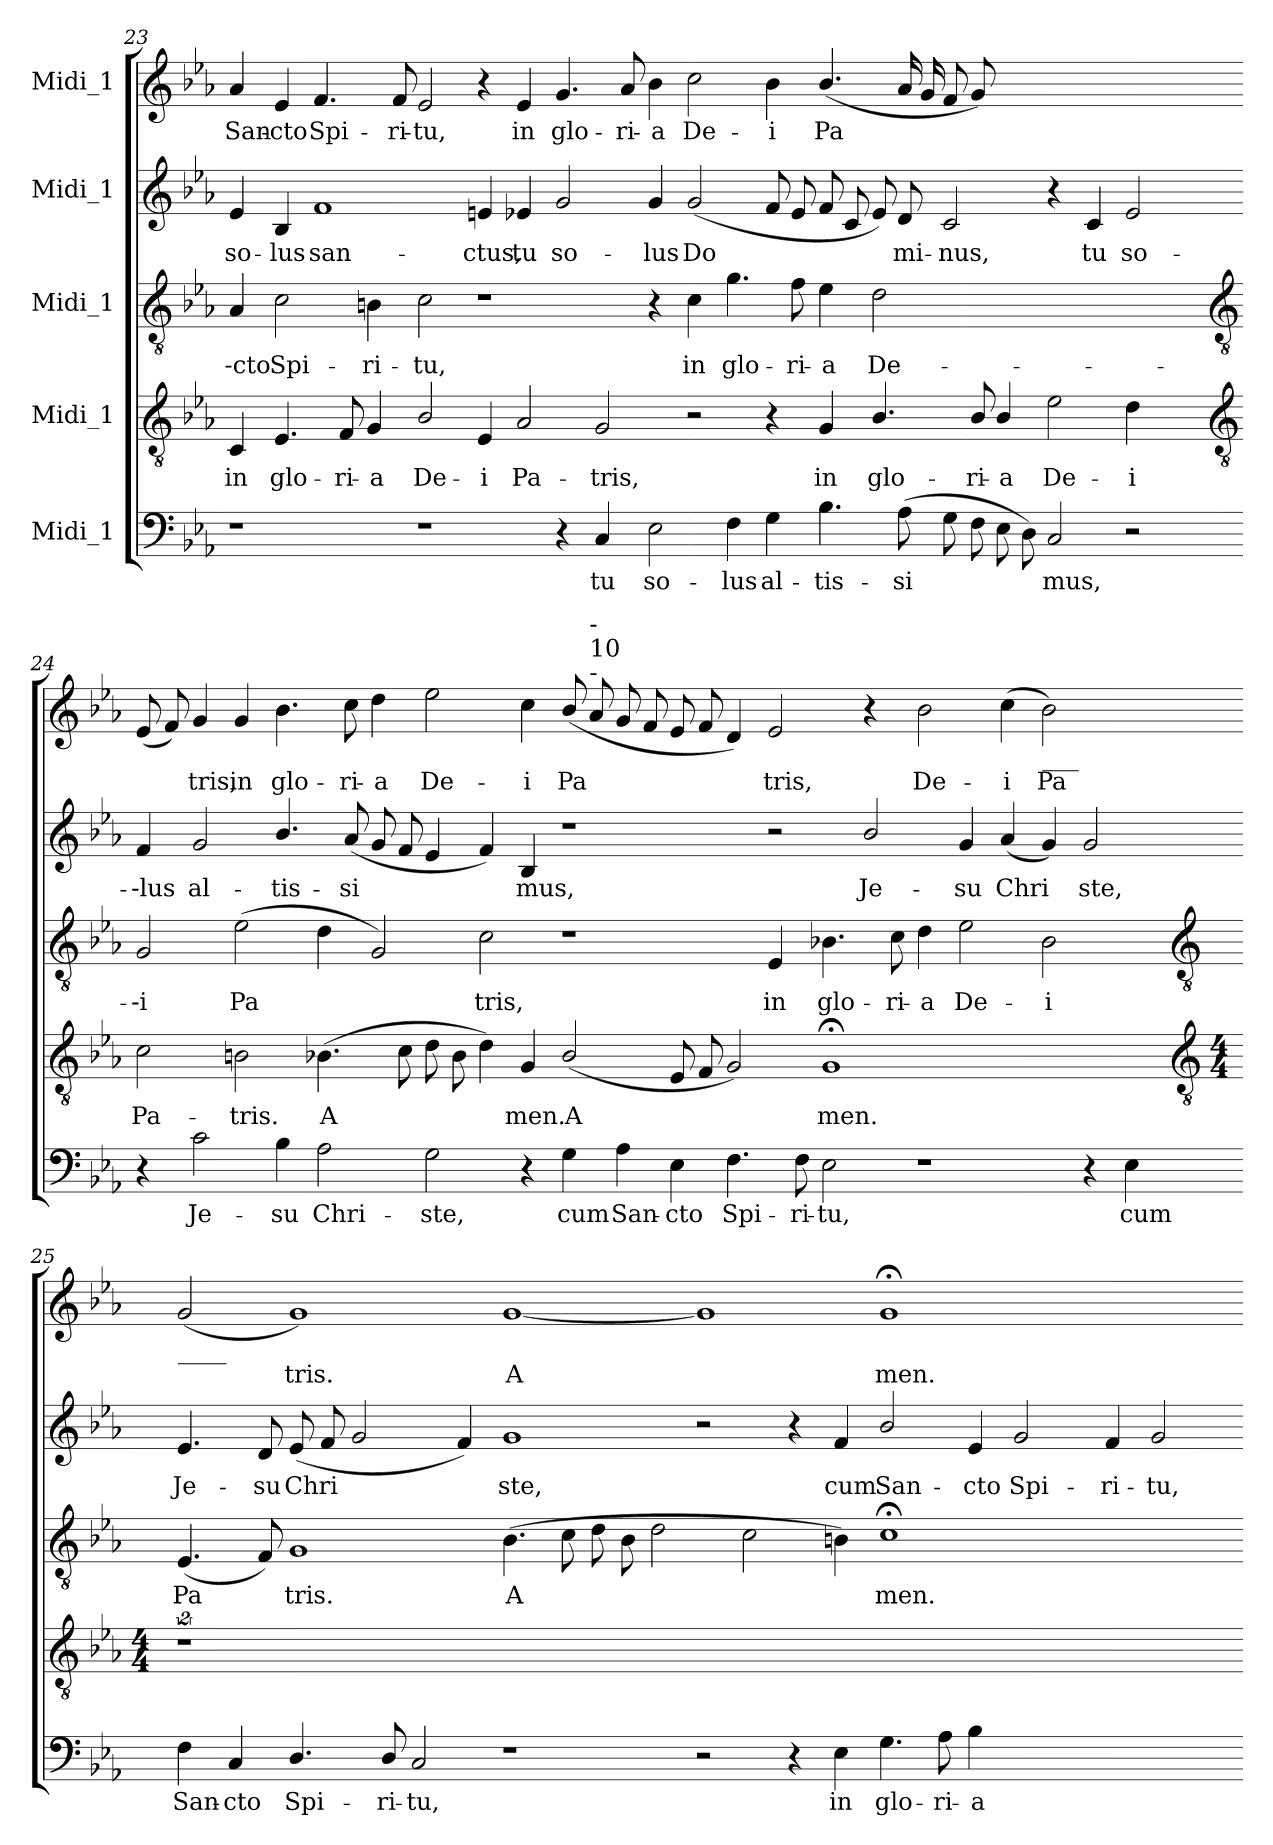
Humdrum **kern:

**kern	**text	**kern	**text	**kern	**text	**kern	**text	**kern	**text
*part5	*part5	*part4	*part4	*part3	*part3	*part2	*part2	*part1	*part1
*staff5	*staff5	*staff4	*staff4	*staff3	*staff3	*staff2	*staff2	*staff1	*staff1
*I"Midi_1	*	*I"Midi_1	*	*I"Midi_1	*	*I"Midi_1	*	*I"Midi_1	*
!!LO:LB:g=z
*clefF4	*	*clefGv2	*	*clefGv2	*	*clefG2	*	*clefG2	*
*k[b-e-a-]	*	*k[b-e-a-]	*	*k[b-e-a-]	*	*k[b-e-a-]	*	*k[b-e-a-]	*
*E-:	*	*E-:	*	*E-:	*	*E-:	*	*E-:	*
=23	=23	=23	=23	=23	=23	=23	=23	=23	=23
!	!	!	!LO:LY:b	!	!LO:LY:b	!	!LO:LY:b	!	!LO:LY:b
1r	.	4C	in	4A-	--cto	4e-	so-	4a-	San-
!	!	!	!LO:LY:b	!	!LO:LY:b	!	!LO:LY:b	!	!LO:LY:b
.	.	4.E-	glo-	2c	Spi-	4B-	-lus	4e-	-cto
!	!	!	!	!	!	!	!LO:LY:b	!	!LO:LY:b
.	.	.	.	.	.	1f	san-	4.f	Spi-
!	!	!	!LO:LY:b	!	!	!	!	!	!
.	.	8F	-ri-	.	.	.	.	.	.
!	!	!	!LO:LY:b	!	!LO:LY:b	!	!	!	!
.	.	4G	-a	4Bn	-ri-	.	.	.	.
!	!	!	!	!	!	!	!	!	!LO:LY:b
.	.	.	.	.	.	.	.	8f	-ri-
!	!	!	!LO:LY:b	!	!LO:LY:b	!	!	!	!LO:LY:b
1r	.	2B-/	De-	2c	-tu,	.	.	2e-	-tu,
!	!	!	!LO:LY:b	!	!	!	!LO:LY:b	!	!
.	.	4E-/	-i	1r	.	4en	-ctus,	4r	.
!	!	!	!LO:LY:b	!	!	!	!LO:LY:b	!	!LO:LY:b
.	.	2A-/	Pa-	.	.	4e-X	tu	4e-	in
!	!	!	!	!	!	!	!LO:LY:b	!	!LO:LY:b
4r	.	.	.	.	.	2g	so-	4.g	glo-
!	!LO:LY:b	!	!LO:LY:b	!	!	!	!	!	!
4C	tu	2G/	-tris,	.	.	.	.	.	.
!	!	!	!	!	!	!	!	!	!LO:LY:b
.	.	.	.	.	.	.	.	8a-	-ri-
!	!LO:LY:b	!	!	!	!	!	!LO:LY:b	!	!LO:LY:b
2E-	so-	.	.	4r	.	4g	-lus	4b-	-a
!	!	!	!	!	!LO:LY:b	!	!LO:LY:b	!	!LO:LY:b
.	.	2r	.	4c	in	(<2g	Do	2cc	De-
!	!LO:LY:b	!	!	!	!LO:LY:b	!	!	!	!
4F	-lus	.	.	4.g	glo-	.	.	.	.
!	!LO:LY:b	!	!	!	!	!	!	!	!LO:LY:b
4G	al-	4r	.	.	.	8f	.	4b-	-i
!	!	!	!	!	!LO:LY:b	!	!	!	!
.	.	.	.	8f	-ri-	8e-	.	.	.
!	!LO:LY:b	!	!LO:LY:b	!	!LO:LY:b	!	!	!	!LO:LY:b
4.B-	-tis-	4G/	in	4e-	-a	8f	.	(<4.b-/	Pa
.	.	.	.	.	.	8c	.	.	.
!	!	!	!LO:LY:b	!	!LO:LY:b	!	!	!	!
.	.	4.B-/	glo-	2d	De-	8e-)	.	.	.
!	!LO:LY:b	!	!	!	!	!	!LO:LY:b	!	!
(>8A-	-si	.	.	.	.	8d	mi-	16a-	.
.	.	.	.	.	.	.	.	16g	.
!	!	!	!	!	!	!	!LO:LY:b	!	!
8G	.	.	.	.	.	2c	-nus,	8f	.
!	!	!	!LO:LY:b	!	!	!	!	!	!
8F	.	8B-/	-ri-	.	.	.	.	8g)	.
!	!	!	!LO:LY:b	!	!	!	!	!	!
8E-	.	4B-/	-a	1ryy	.	.	.	1ryy	.
8D)	.	.	.	.	.	.	.	.	.
!	!LO:LY:b	!	!LO:LY:b	!	!	!	!	!	!
2C	mus,	2e-	De-	.	.	4r	.	.	.
!	!	!	!	!	!	!	!LO:LY:b	!	!
.	.	.	.	.	.	4c	tu	.	.
!	!	!	!LO:LY:b	!	!	!	!LO:LY:b	!	!
2r	.	4d	-i	.	.	2e-	so-	.	.
.	.	4ryy	.	4ryy	.	.	.	4ryy	.
!!LO:LB:g=z
=24-	=24-	=24-	=24-	=24-	=24-	=24-	=24-	=24-	=24-
*	*	*clefGv2	*	*clefGv2	*	*	*	*	*
!	!	!	!LO:LY:b	!	!LO:LY:b	!	!LO:LY:b	!	!
4r	.	2c	Pa-	2G	--i	4f	--lus	(<8e-	.
.	.	.	.	.	.	.	.	8f)	.
!	!LO:LY:b	!	!	!	!	!	!LO:LY:b	!	!LO:LY:b
2c	Je-	.	.	.	.	2g	al-	4g	tris,
!	!	!	!LO:LY:b	!	!LO:LY:b	!	!	!	!LO:LY:b
.	.	2Bn	-tris.	(>2e-	Pa	.	.	4g	in
!	!LO:LY:b	!	!	!	!	!	!LO:LY:b	!	!LO:LY:b
4B-	-su	.	.	.	.	4.b-/	-tis-	4.b-	glo-
!	!LO:LY:b	!	!LO:LY:b	!	!	!	!	!	!
2A-	Chri-	(>4.B-X	A	4d	.	.	.	.	.
!	!	!	!	!	!	!	!LO:LY:b	!	!LO:LY:b
.	.	.	.	.	.	(<8a-	-si	8cc	-ri-
!	!	!	!	!	!	!	!	!	!LO:LY:b
.	.	.	.	2G)	.	8g	.	4dd	-a
.	.	8c	.	.	.	8f	.	.	.
!	!LO:LY:b	!	!	!	!	!	!	!	!LO:LY:b
2G	-ste,	8d	.	.	.	4e-	.	2ee-	De-
.	.	8B-	.	.	.	.	.	.	.
!	!	!	!	!	!LO:LY:b	!	!	!	!
.	.	4d)	.	2c	tris,	4f)	.	.	.
!	!	!	!LO:LY:b	!	!	!	!LO:LY:b	!	!LO:LY:b
4r	.	4G	men.	.	.	4B-	mus,	4cc	-i
!	!LO:LY:b	!	!LO:LY:b	!	!	!	!	!	!LO:LY:b
4G	cum	(<2B-/	A	1r	.	1r	.	(<8b-/	Pa
!	!	!	!	!	!	!	!	!LO:TX:a:t=-	!
!	!	!	!	!	!	!	!	!LO:TX:a:t=10	!
!	!	!	!	!	!	!	!	!LO:TX:a:t=-	!
.	.	.	.	.	.	.	.	8a-	.
!	!LO:LY:b	!	!	!	!	!	!	!	!
4A-	San-	.	.	.	.	.	.	8g	.
.	.	.	.	.	.	.	.	8f	.
!	!LO:LY:b	!	!	!	!	!	!	!	!
4E-	-cto	8E-	.	.	.	.	.	8e-	.
.	.	8F	.	.	.	.	.	8f	.
!	!LO:LY:b	!	!	!	!	!	!	!	!
4.F	Spi-	2G)	.	.	.	.	.	4d)	.
!	!	!	!	!	!LO:LY:b	!	!	!	!LO:LY:b
.	.	.	.	4E-	in	2r	.	2e-	tris,
!	!LO:LY:b	!	!	!	!	!	!	!	!
8F	-ri-	.	.	.	.	.	.	.	.
!	!LO:LY:b	!	!LO:LY:b	!	!LO:LY:b	!	!	!	!
2E-	-tu,	1G;<	men.	4.B-	glo-	.	.	.	.
!	!	!	!	!	!	!	!LO:LY:b	!	!
.	.	.	.	.	.	2b-/	Je-	4r	.
!	!	!	!	!	!LO:LY:b	!	!	!	!
.	.	.	.	8c	-ri-	.	.	.	.
!	!	!	!	!	!LO:LY:b	!	!	!	!LO:LY:b
1r	.	.	.	4d	-a	.	.	2b-	De-
!	!	!	!	!	!LO:LY:b	!	!LO:LY:b	!	!
.	.	.	.	2e-	De-	4g	-su	.	.
!	!	!	!	!	!	!	!LO:LY:b	!	!LO:LY:b
.	.	1ryy	.	.	.	(<4a-	Chri	(>4cc	-i
!	!	!	!	!	!	!	!	!LO:TX:b:t=___	!
!	!	!	!	!	!LO:LY:b	!	!	!	!LO:LY:b
.	.	.	.	2B-	-i	4g)	.	2b-)	Pa
!	!	!	!	!	!	!	!LO:LY:b	!	!
4r	.	.	.	.	.	2g	ste,	.	.
!	!LO:LY:b	!	!	!	!	!	!	!	!
4E-	cum	.	.	4ryy	.	.	.	4ryy	.
!!LO:LB:g=z
=25-	=25-	=25-	=25-	=25-	=25-	=25-	=25-	=25-	=25-
*	*	*clefGv2	*	*clefGv2	*	*	*	*	*
*	*	*M4/4	*	*	*	*	*	*	*
!	!	!	!	!	!	!	!	!LO:TX:b:t=____	!
!	!LO:LY:b	!	!	!	!LO:LY:b	!	!LO:LY:b	!	!
4F	San-	2%11r	.	(<4.E-	Pa	4.e-	Je-	(<2g	.
!	!LO:LY:b	!	!	!	!	!	!	!	!
4C	-cto	.	.	.	.	.	.	.	.
!	!	!	!	!	!	!	!LO:LY:b	!	!
.	.	.	.	8F)	.	8d	-su	.	.
!	!LO:LY:b	!	!	!	!LO:LY:b	!	!LO:LY:b	!	!LO:LY:b
4.D/	Spi-	.	.	1G	tris.	(<8e-	Chri	1g)	tris.
.	.	.	.	.	.	8f	.	.	.
.	.	.	.	.	.	2g	.	.	.
!	!LO:LY:b	!	!	!	!	!	!	!	!
8D/	-ri-	.	.	.	.	.	.	.	.
!	!LO:LY:b	!	!	!	!	!	!	!	!
2C	-tu,	.	.	.	.	.	.	.	.
.	.	.	.	.	.	4f)	.	.	.
!	!	!	!	!	!LO:LY:b	!	!LO:LY:b	!	!LO:LY:b
1r	.	.	.	(>4.B-	A	1g	ste,	[1g	A
.	.	.	.	8c	.	.	.	.	.
.	.	.	.	8d	.	.	.	.	.
.	.	.	.	8B-	.	.	.	.	.
.	.	.	.	2d	.	.	.	.	.
2r	.	.	.	.	.	2r	.	1g]	.
.	.	.	.	2c	.	.	.	.	.
4r	.	.	.	.	.	4r	.	.	.
!	!LO:LY:b	!	!	!	!	!	!LO:LY:b	!	!
4E-	in	.	.	4Bn)	.	4f	cum	.	.
!	!LO:LY:b	!	!	!	!LO:LY:b	!	!LO:LY:b	!	!LO:LY:b
4.G	glo-	.	.	1c;<	men.	2b-/	San-	1g;<	men.
!	!LO:LY:b	!	!	!	!	!	!	!	!
8A-	-ri-	.	.	.	.	.	.	.	.
!	!LO:LY:b	!	!	!	!	!	!LO:LY:b	!	!
4B-	-a	.	.	.	.	4e-	-cto	.	.
!	!	!	!	!	!	!	!LO:LY:b	!	!
1ryy	.	.	.	.	.	2g	Spi-	.	.
.	.	.	.	1ryy	.	.	.	1ryy	.
!	!	!	!	!	!	!	!LO:LY:b	!	!
.	.	.	.	.	.	4f	-ri-	.	.
!	!	!	!	!	!	!	!LO:LY:b	!	!
.	.	.	.	.	.	2g	-tu,	.	.
4ryy	.	.	.	.	.	.	.	.	.
=-	=-	=-	=-	=-	=-	=-	=-	=-	=-
*-	*-	*-	*-	*-	*-	*-	*-	*-	*-
